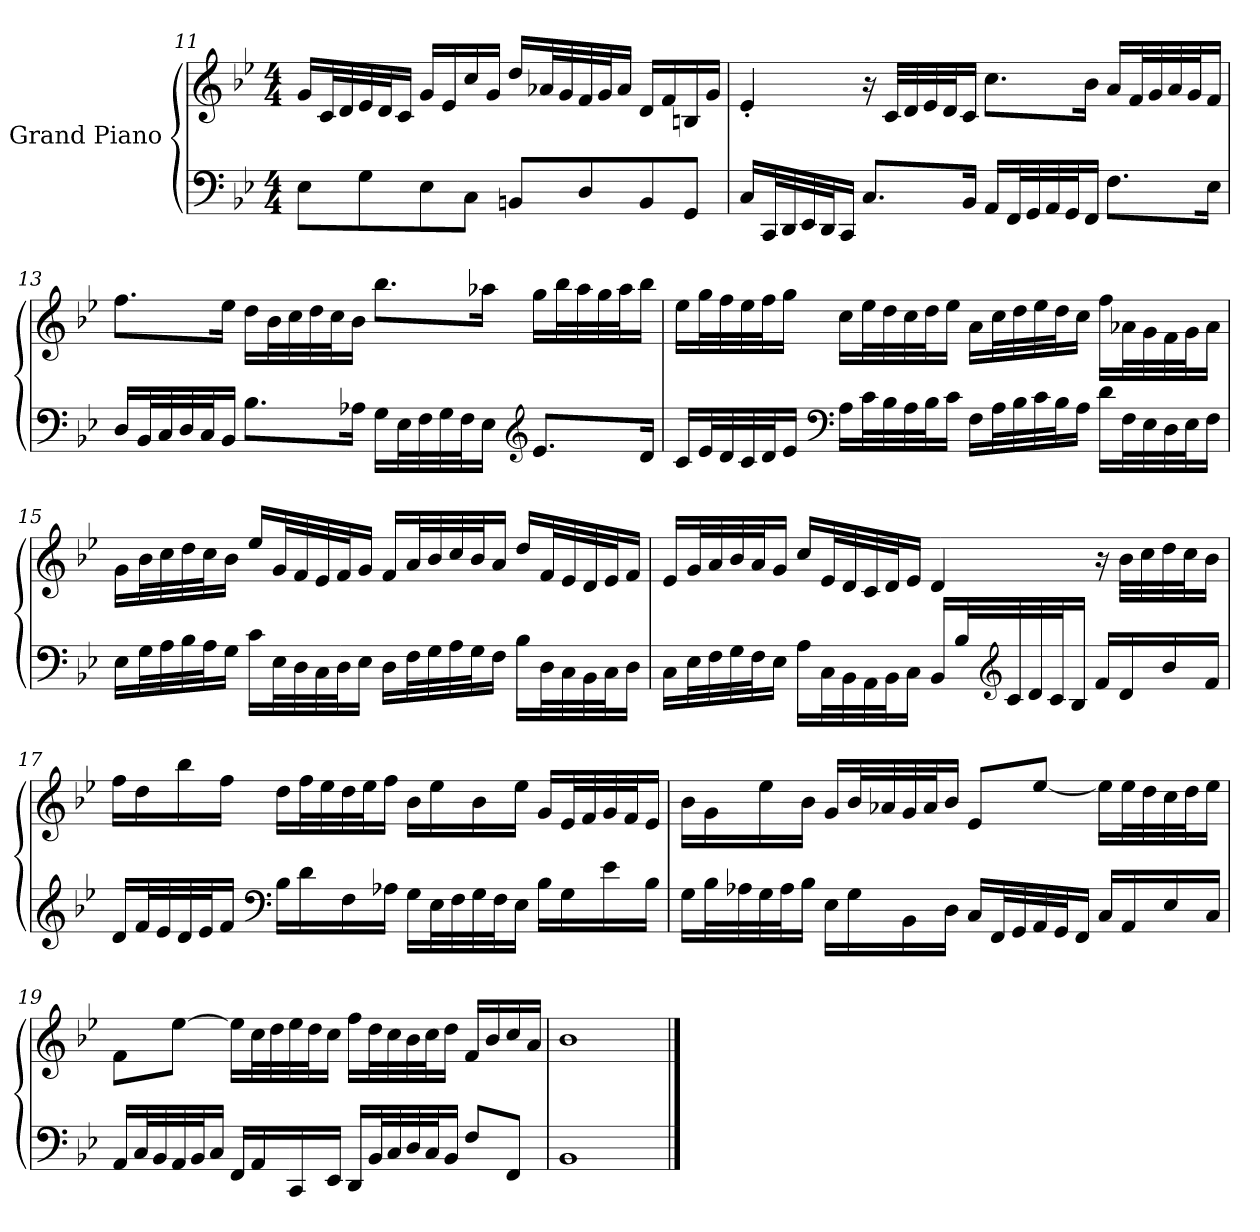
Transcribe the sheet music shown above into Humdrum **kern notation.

**kern	**kern
*part2	*part1
*staff2	*staff1
*I"Grand Piano	*I"Grand Piano
!!LO:PB:g=z
*clefF4	*clefG2
*k[b-e-]	*k[b-e-]
*M4/4	*M4/4
=11	=11
8E-i\L	16gj/LL
.	32cj/L
.	32dj/
8Gi\	32e-j/
.	32dj/J
.	16cj/JJ
8E-i\	16gj/LL
.	16e-j/
8Ci\J	16ccj/
.	16gj/JJ
8BBni/L	16ddj/LL
.	32a-Xj/L
.	32gj/
8Di/	32fj/
.	32gj/J
.	16a-j/JJ
8BBi/	16dj/LL
.	16fj/
8GGi/J	16Bnj/
.	16gj/JJ
=12	=12
16Ci/LL	4e-'j/
32CCi/L	.
32DDi/	.
32EE-i/	.
32DDi/J	.
16CCi/JJ	.
8.Ci/L	16r
.	32cj/LLL
.	32dj/
.	32e-j/
.	32dj/J
16BB-i/Jk	16cj/JJ
16AAi/LL	8.ccj\L
32FFi/L	.
32GGi/	.
32AAi/	.
32GGi/J	.
16FFi/JJ	16b-j\Jk
8.Fi\L	16aj/LL
.	32fj/L
.	32gj/
.	32aj/
.	32gj/J
16E-i\Jk	16fj/JJ
!!LO:LB:g=z
=13	=13
16Di/LL	8.ffj\L
32BB-i/L	.
32Ci/	.
32Di/	.
32Ci/J	.
16BB-i/JJ	16ee-j\Jk
8.B-i\L	16ddj\LL
.	32b-j\L
.	32ccj\
.	32ddj\
.	32ccj\J
16A-Xi\Jk	16b-j\JJ
16Gi\LL	8.bb-j\L
32E-i\L	.
32Fi\	.
32Gi\	.
32Fi\J	.
16E-i\JJ	16aa-Xj\Jk
*clefG2	*
8.e-i/L	16ggj\LL
.	32bb-j\L
.	32aa-j\
.	32ggj\
.	32aa-j\J
16di/Jk	16bb-j\JJ
!!LO:LB:g=z
=14	=14
16ci/LL	16ee-j\LL
32e-i/L	32ggj\L
32di/	32ffj\
32ci/	32ee-j\
32di/J	32ffj\J
16e-i/JJ	16ggj\JJ
*clefF4	*
16Ai\LL	16ccj\LL
32ci\L	32ee-j\L
32B-i\	32ddj\
32Ai\	32ccj\
32B-i\J	32ddj\J
16ci\JJ	16ee-j\JJ
16Fi\LL	16aj\LL
32Ai\L	32ccj\L
32B-i\	32ddj\
32ci\	32ee-j\
32B-i\J	32ddj\J
16Ai\JJ	16ccj\JJ
16di\LL	16ffj\LL
32Fi\L	32a-Xj\L
32E-i\	32gj\
32Di\	32fj\
32E-i\J	32gj\J
16Fi\JJ	16a-j\JJ
!!LO:LB:g=z
=15	=15
16E-i\LL	16gj\LL
32Gi\L	32b-j\L
32Ai\	32ccj\
32B-i\	32ddj\
32Ai\J	32ccj\J
16Gi\JJ	16b-j\JJ
16ci\LL	16ee-j/LL
32E-i\L	32gj/L
32Di\	32fj/
32Ci\	32e-j/
32Di\J	32fj/J
16E-i\JJ	16gj/JJ
16Di\LL	16fj/LL
32Fi\L	32aj/L
32Gi\	32b-j/
32Ai\	32ccj/
32Gi\J	32b-j/J
16Fi\JJ	16aj/JJ
16B-i\LL	16ddj/LL
32Di\L	32fj/L
32Ci\	32e-j/
32BB-i\	32dj/
32Ci\J	32e-j/J
16Di\JJ	16fj/JJ
!!LO:LB:g=z
=16	=16
16Ci\LL	16e-j/LL
32E-i\L	32gj/L
32Fi\	32aj/
32Gi\	32b-j/
32Fi\J	32aj/J
16E-i\JJ	16gj/JJ
16Ai\LL	16ccj/LL
32Ci\L	32e-j/L
32BB-i\	32dj/
32AAi\	32cj/
32BB-i\J	32dj/J
16Ci\JJ	16e-j/JJ
16BB-i/LL	4dj/
32B-i/L	.
*clefG2	*
32ci/	.
32di/	.
32ci/J	.
16B-i/JJ	.
16fi/LL	16r
16di/	32b-j\LLL
.	32ccj\
16b-i/	32ddj\
.	32ccj\J
16fi/JJ	16b-j\JJ
!!LO:LB:g=z
=17	=17
16di/LL	16ffj\LL
32fi/L	16ddj\
32e-i/	.
32di/	16bb-j\
32e-i/J	.
16fi/JJ	16ffj\JJ
*clefF4	*
16B-i\LL	16ddj\LL
16di\	32ffj\L
.	32ee-j\
16Fi\	32ddj\
.	32ee-j\J
16A-Xi\JJ	16ffj\JJ
16Gi\LL	16b-j\LL
32E-i\L	16ee-j\
32Fi\	.
32Gi\	16b-j\
32Fi\J	.
16E-i\JJ	16ee-j\JJ
16B-i\LL	16gj/LL
16Gi\	32e-j/L
.	32fj/
16e-i\	32gj/
.	32fj/J
16B-i\JJ	16e-j/JJ
!!LO:PB:g=z
=18	=18
16Gi\LL	16b-j\LL
32B-i\L	16gj\
32A-Xi\	.
32Gi\	16ee-j\
32A-i\J	.
16B-i\JJ	16b-j\JJ
16E-i\LL	16gj/LL
16Gi\	32b-j/L
.	32a-Xj/
16BB-i\	32gj/
.	32a-j/J
16Di\JJ	16b-j/JJ
16Ci/LL	8e-j/L
32FFi/L	.
32GGi/	.
32AAi/	[8ee-j/J
32GGi/J	.
16FFi/JJ	.
16Ci/LL	16ee-j\LL]
16AAi/	32ee-j\L
.	32ddj\
16E-i/	32ccj\
.	32ddj\J
16Ci/JJ	16ee-j\JJ
=19	=19
16AAi/LL	8fj\L
32Ci/L	.
32BB-i/	.
32AAi/	[8ee-j\J
32BB-i/J	.
16Ci/JJ	.
16FFi/LL	16ee-j\LL]
16AAi/	32ccj\L
.	32ddj\
16CCi/	32ee-j\
.	32ddj\J
16EE-i/JJ	16ccj\JJ
16DDi/LL	16ffj\LL
32BB-i/L	32ddj\L
32Ci/	32ccj\
32Di/	32b-j\
32Ci/J	32ccj\J
16BB-i/JJ	16ddj\JJ
8Fi/L	16fj/LL
.	16b-j/
8FFi/J	16ccj/
.	16aj/JJ
!!LO:LB:g=z
=20	=20
1BB-i	1b-j
==	==
*-	*-
